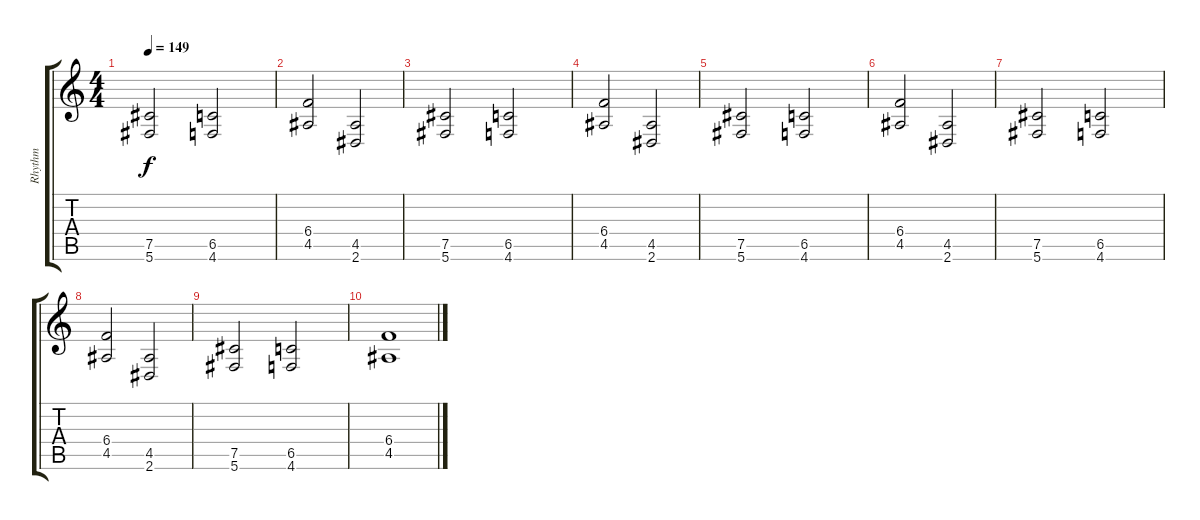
\track ("Rhythm" "Rhythm") {instrument distortionguitar}
\staff {score tabs}
\tuning (Db4 Ab3 E3 B2 Gb2 Db2) {hide}
\ts (4 4)
\tempo 149
\clef g2
\ks c
(7.5 5.6).2{dy f} (6.5 4.6).2 |
(6.4 4.5).2 (4.5 2.6).2 |
(7.5 5.6).2 (6.5 4.6).2 |
(6.4 4.5).2 (4.5 2.6).2 |
(7.5 5.6).2 (6.5 4.6).2 |
(6.4 4.5).2 (4.5 2.6).2 |
(7.5 5.6).2 (6.5 4.6).2 |
(6.4 4.5).2 (4.5 2.6).2 |
(7.5 5.6).2 (6.5 4.6).2 |
(6.4 4.5).1
